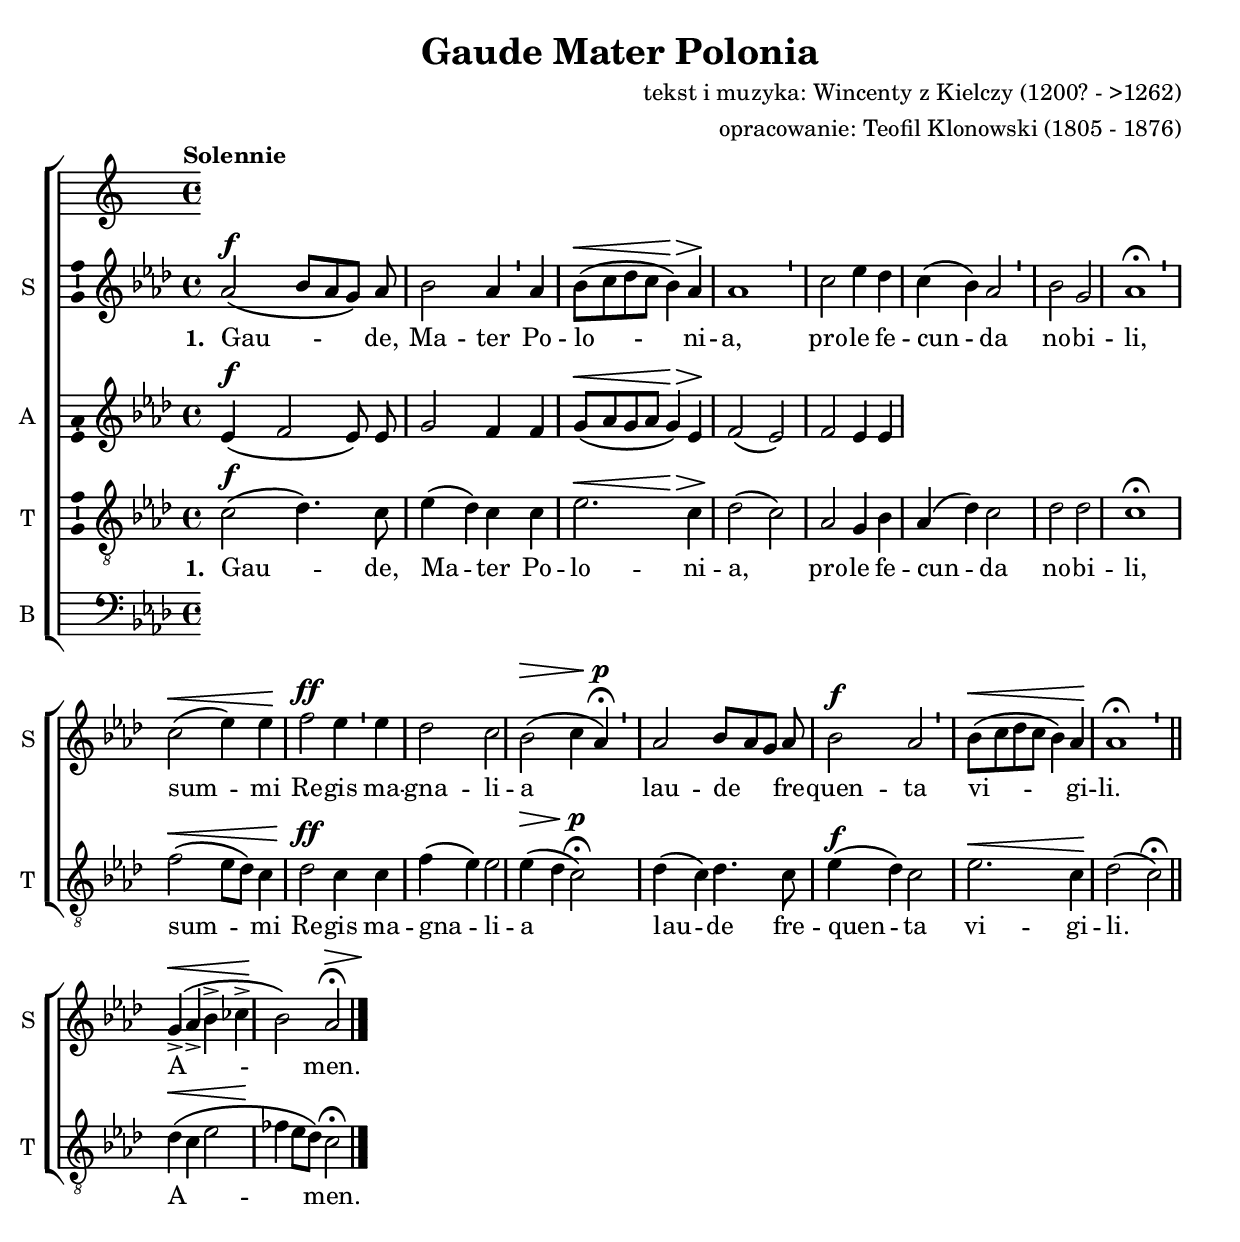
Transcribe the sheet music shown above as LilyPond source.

\version "2.12.3"
\include "gregorian.ly"
\header	{
  title = "Gaude Mater Polonia"
  composer = "tekst i muzyka: Wincenty z Kielczy (1200? - >1262)"
  arranger = "opracowanie: Teofil Klonowski (1805 - 1876)"
}
commonprops = {
  \autoBeamOff
  \key as \major
  \time 4/4
}
scoretempomarker = {
  \tempo "Solennie" 4=90
  \set Score.tempoHideNote = ##t
}
%--------------------------------MELODY--------------------------------
sopranomelody =	\relative c'' {
  as2(^\f bes8[ as g]) as
  bes2 as4 \divisioMinima as
  bes8[(^\< c des c] bes4)^\> as\!
  as1 \divisioMinima

  c2 es4 des
  c( bes) as2 \divisioMinima
  bes g
  as1\fermata \divisioMinima
  \break
  c2(^\< es4) es\!
  f2^\ff es4 \divisioMinima es
  des2 c
  bes(^\> c4 as)\fermata^\p \divisioMinima

  as2 bes8[ as g] as
  bes2^\f as \divisioMinima
  bes8([^\< c des c] bes4) as\!
  as1\fermata \divisioMinima \bar"||"
  \break
  g4(^\<-> as-> bes-> ces\!->
  bes2)\! << as\fermata {s4^\> s\!} >> \bar "|."
}
altomelody = \relative f' {
  es4^\f( f2 es8) es
  g2 f4 f
  g8[(^\< as g as] g4)^\> es\!
  f2( es)
  f2 es4 es
}
tenormelody = \relative c' {
  c2(^\f des4.) c8 |
  es4( des) c c |
  << es2. {s2^\< s4^\>} >> c4 |
  des2(\! c) |

  as2 g4 bes |
  as( des) c2 |
  des des |
  c1\fermata |

  f2(^\< es8[ des)] c4 |
  des2^\ff c4 c |
  f( es) es2 |
  es4(^\> des c2)^\p\fermata |

  des4( c) des4. c8 |
  es4(^\f des) c2 |
  es2.^\< c4 |
  des2(\! c)\fermata |

  des4(^\< c es2 |
  fes4\! es8[ des)] c2\fermata \bar "|."
}
bassmelody = \relative f {

  \bar "|."
}
%--------------------------------LYRICS--------------------------------
text =  \lyricmode {
  \set stanza = "1. "
  Gau -- de, Ma -- ter Po -- lo -- ni -- a,__ pro -- le fe -- cun -- da no -- bi -- li,
  sum -- mi Re -- gis ma -- gna -- li -- a__ lau -- de fre -- quen -- ta vi -- gi -- li.__
  A -- men.
}
stanzas = \markup {
}
%--------------------------------ALL-FILE VARIABLE--------------------------------

everything = {
  \new ChoirStaff <<
    \scoretempomarker
    \new Staff = soprano {
      \clef treble
      \set Staff.instrumentName = "S "
      \set Staff.shortInstrumentName = "S "
      \new Voice = soprano {
        \commonprops
        \set Voice.midiInstrument = "clarinet"
        \sopranomelody
      }
    }
    \new Lyrics = womenlyrics \lyricsto soprano \text

    \new Staff = alto {
      \clef treble
      \set Staff.instrumentName = "A "
      \set Staff.shortInstrumentName = "A "
      \new Voice = alto {
        \commonprops
        \set Voice.midiInstrument = "english horn"
        \altomelody
      }
    }

    \new Staff = tenor {
      \clef "treble_8"
      \set Staff.instrumentName = "T "
      \set Staff.shortInstrumentName = "T "
      \new Voice = tenor {
        \commonprops
        \set Voice.midiInstrument = "english horn"
        \tenormelody
      }
    }
    \new Lyrics = menlyrics \lyricsto tenor \text

    \new Staff = bass {
      \clef bass
      \set Staff.instrumentName = "B "
      \set Staff.shortInstrumentName = "B "
      \new Voice = bass {
        \commonprops
        \set Voice.midiInstrument = "clarinet"
        \bassmelody
      }
    }
  >>
}

%---------------------------------MIDI---------------------------------
\score {
  \unfoldRepeats \everything
  \midi {
    \context {
      \Staff \remove "Staff_performer"
    }
    \context {
      \Voice
      \consists "Staff_performer"
      \remove "Dynamic_performer"
    }
  }
}

%--------------------------------LAYOUT--------------------------------
\score {
  \everything
  \layout {
    indent = 0\cm
    \context {
      \Staff \consists "Ambitus_engraver"
    }
  }
}

\stanzas
